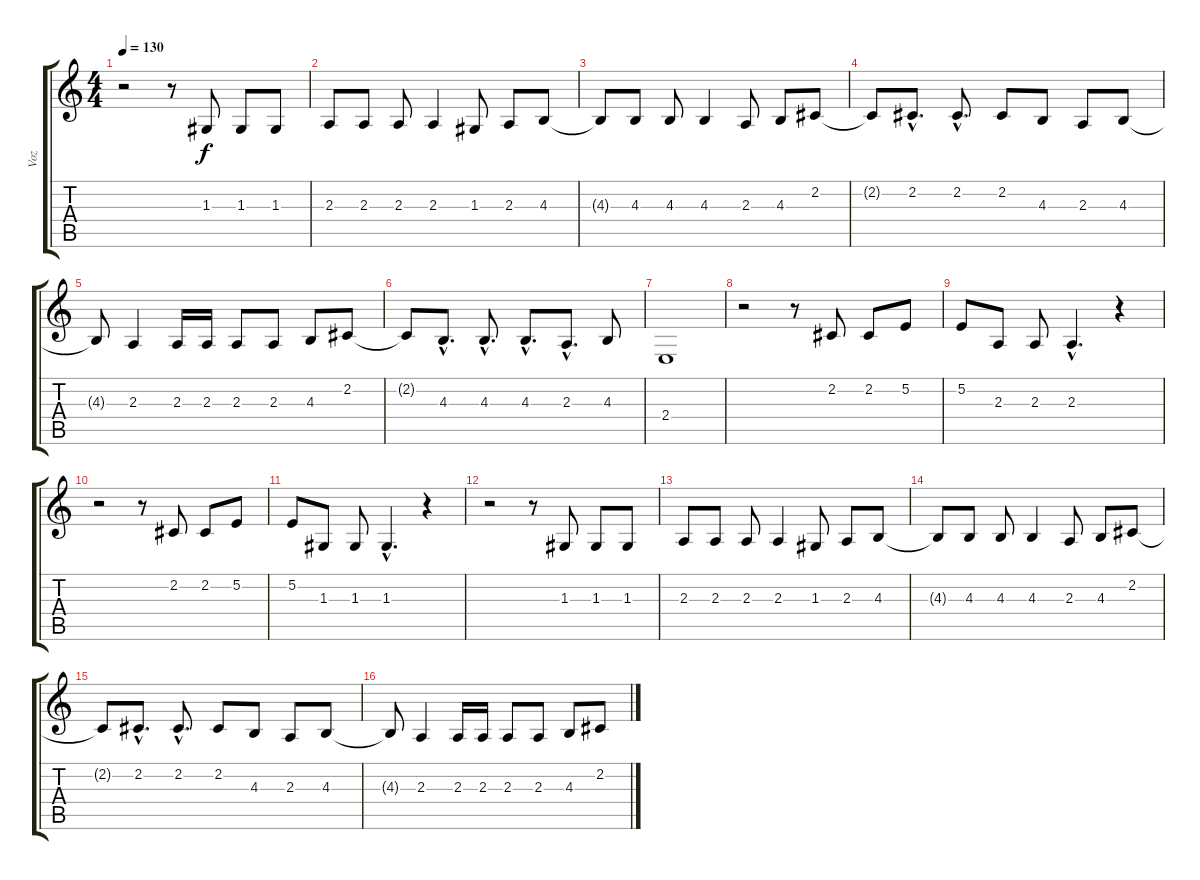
\track ("Voz" "Voz") {instrument lead2sawtooth}
\staff {score tabs}
\tuning (E4 B3 G3 D3 A2 E2) {hide}
\ts (4 4)
\tempo 130
\clef g2
\ks c
r.2{dy f} r.8 1.3.8 1.3.8 1.3.8 |
2.3.8 2.3.8 2.3.8 2.3.4 1.3.8 2.3.8 4.3.8 |
4.3{t}.8 4.3.8 4.3.8 4.3.4 2.3.8 4.3.8 2.2.8 |
2.2{t}.8 2.2{hac}.8{d} 2.2{hac}.8{d} 2.2.8 4.3.8 2.3.8 4.3.8 |
4.3{t}.8 2.3.4 2.3.16 2.3.16 2.3.8 2.3.8 4.3.8 2.2.8 |
2.2{t}.8 4.3{hac}.8{d} 4.3{hac}.8{d} 4.3{hac}.8{d} 2.3{hac}.8{d} 4.3.8 |
2.4.1 |
r.2 r.8 2.2.8 2.2.8 5.2.8 |
5.2.8 2.3.8 2.3.8 2.3{hac}.4{d} r.4 |
r.2 r.8 2.2.8 2.2.8 5.2.8 |
5.2.8 1.3.8 1.3.8 1.3{hac}.4{d} r.4 |
r.2 r.8 1.3.8 1.3.8 1.3.8 |
2.3.8 2.3.8 2.3.8 2.3.4 1.3.8 2.3.8 4.3.8 |
4.3{t}.8 4.3.8 4.3.8 4.3.4 2.3.8 4.3.8 2.2.8 |
2.2{t}.8 2.2{hac}.8{d} 2.2{hac}.8{d} 2.2.8 4.3.8 2.3.8 4.3.8 |
4.3{t}.8 2.3.4 2.3.16 2.3.16 2.3.8 2.3.8 4.3.8 2.2.8
